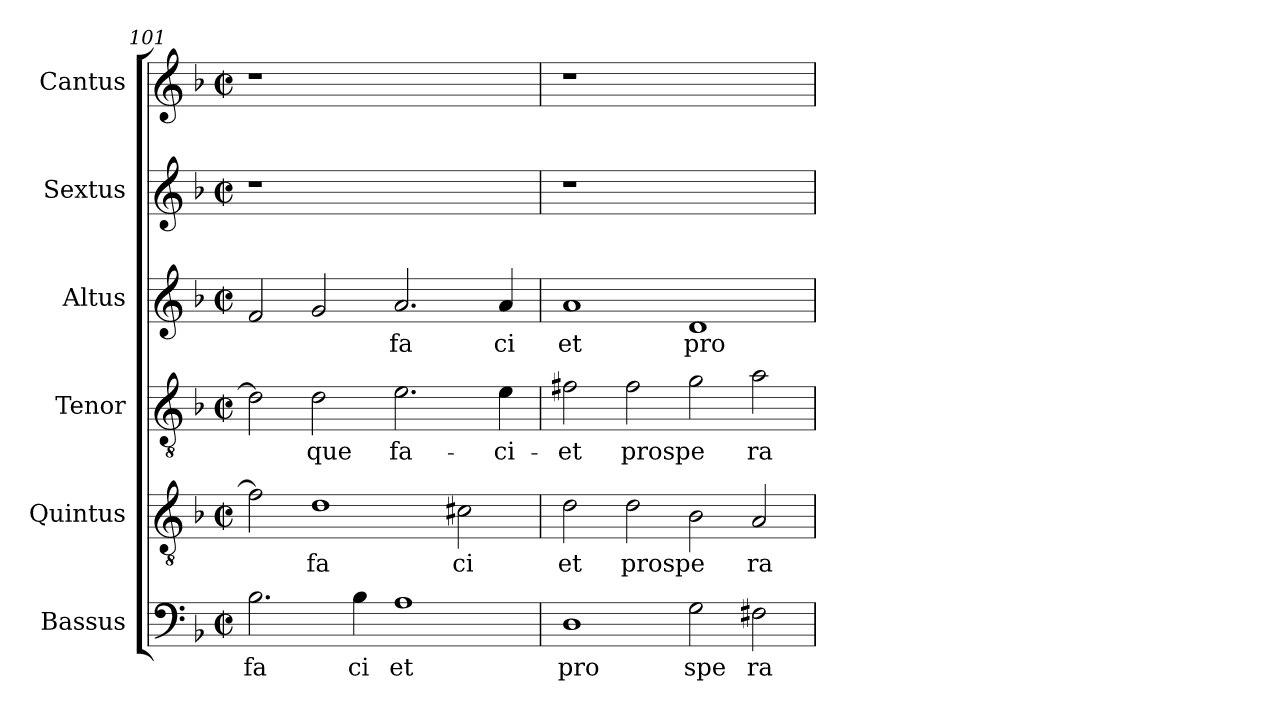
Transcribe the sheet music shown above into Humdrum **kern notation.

**kern	**text	**kern	**text	**kern	**text	**kern	**text	**kern	**kern
*part6	*part6	*part5	*part5	*part4	*part4	*part3	*part3	*part2	*part1
*staff6	*staff6	*staff5	*staff5	*staff4	*staff4	*staff3	*staff3	*staff2	*staff1
*I"Bassus	*	*I"Quintus	*	*I"Tenor	*	*I"Altus	*	*I"Sextus	*I"Cantus
*I'B	*	*I'Q	*	*I'T	*	*I'A	*	*I'S	*I'C
*clefF4	*	*clefGv2	*	*clefGv2	*	*clefG2	*	*clefG2	*clefG2
*k[b-]	*	*k[b-]	*	*k[b-]	*	*k[b-]	*	*k[b-]	*k[b-]
*F:	*	*F:	*	*F:	*	*F:	*	*F:	*F:
*M2/2	*	*M2/2	*	*M2/2	*	*M2/2	*	*M2/2	*M2/2
*met(c|)	*	*met(c|)	*	*met(c|)	*	*met(c|)	*	*met(c|)	*met(c|)
=101	=101	=101	=101	=101	=101	=101	=101	=101	=101
!	!LO:LY:b:cj	!	!LO:LY:b:cj	!	!LO:LY:b:cj	!	!LO:LY:b:cj	!	!
2.B-\	fa	2f\]	.	2d\]	--	2f/	.	1r	1r
!	!	!	!LO:LY:b:cj	!	!LO:LY:b:cj	!	!LO:LY:b:cj	!	!
.	.	1d	fa	2d\	-que	2g/	.	.	.
!	!LO:LY:b:cj	!	!	!	!	!	!	!	!
4B-\	ci	.	.	.	.	.	.	.	.
!	!LO:LY:b:cj	!	!	!	!LO:LY:b:cj	!	!LO:LY:b:cj	!	!
1A	et	.	.	2.e\	fa-	2.a/	fa	1ryy	1ryy
!	!	!	!LO:LY:b:cj	!	!	!	!	!	!
.	.	2c#\	ci	.	.	.	.	.	.
!	!	!	!	!	!LO:LY:b:cj	!	!LO:LY:b:cj	!	!
.	.	.	.	4e\	-ci-	4a/	ci	.	.
=102	=102	=102	=102	=102	=102	=102	=102	=102	=102
!	!LO:LY:b:cj	!	!LO:LY:b:cj	!	!LO:LY:b:cj	!	!LO:LY:b:cj	!	!
1D	pro	2d\	et	2f#X\	-et	1a	et	1r	1r
!	!	!	!LO:LY:b:cj	!	!LO:LY:b:cj	!	!	!	!
.	.	2d\	prospe	2f#\	prospe-	.	.	.	.
!	!LO:LY:b:cj	!	!LO:LY:b:cj	!	!LO:LY:b:cj	!	!LO:LY:b:cj	!	!
2G\	spe	2B-\	.	2g\	--	1d	pro	1ryy	1ryy
!	!LO:LY:b:cj	!	!LO:LY:b:cj	!	!LO:LY:b:cj	!	!	!	!
2F#X\	ra	2A/	ra	2a\	-ra-	.	.	.	.
=	=	=	=	=	=	=	=	=	=
*-	*-	*-	*-	*-	*-	*-	*-	*-	*-
